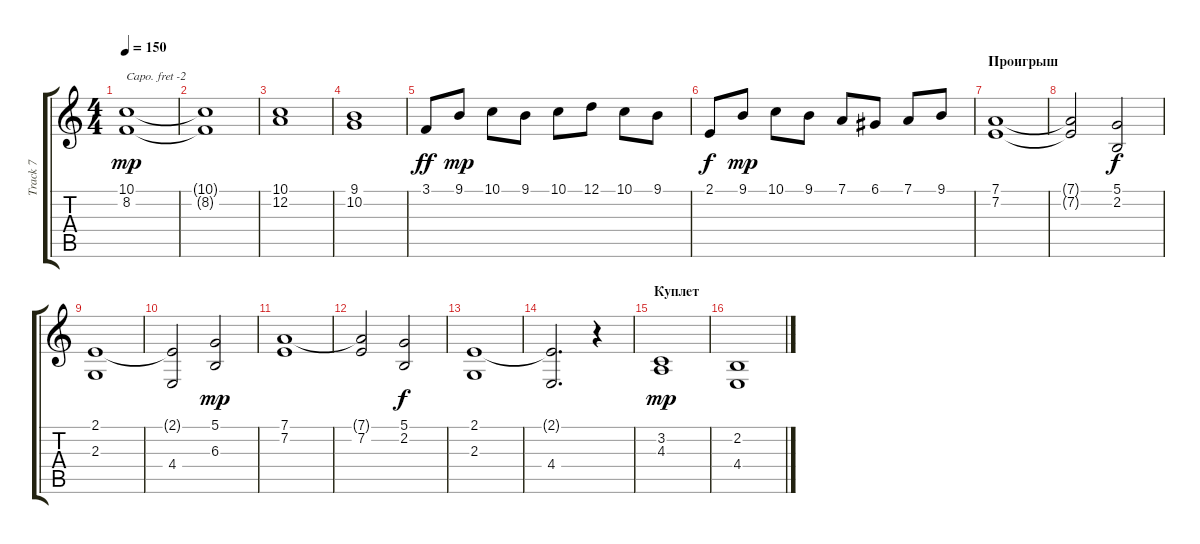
\track ("Track 7" "Track 7") {instrument violin}
\staff {score tabs}
\capo -2
\tuning (E4 B3 G3 D3 A2 E2) {hide}
\ts (4 4)
\tempo 150
\clef g2
\ks c
(10.1 8.2).1{dy mp} |
(10.1{t} 8.2{t}).1 |
(10.1 12.2).1 |
(9.1 10.2).1 |
3.1.8{dy ff} 9.1.8{dy mp} 10.1.8 9.1.8 10.1.8 12.1.8 10.1.8 9.1.8 |
2.1.8{dy f} 9.1.8{dy mp} 10.1.8 9.1.8 7.1.8 6.1.8 7.1.8 9.1.8 |
\section ("" "Проигрыш")
(7.1 7.2).1 |
(7.1{t} 7.2{t}).2 (5.1 2.2).2{dy f} |
(2.1 2.3).1 |
(2.1{t} 4.4).2 (5.1 6.3).2{dy mp} |
(7.1 7.2).1 |
(7.1{t} 7.2).2 (5.1 2.2).2{dy f} |
(2.1 2.3).1 |
(2.1{t} 4.4).2{d} r.4 |
\section ("" "Куплет")
(3.2 4.3).1{dy mp} |
(2.2 4.4).1
